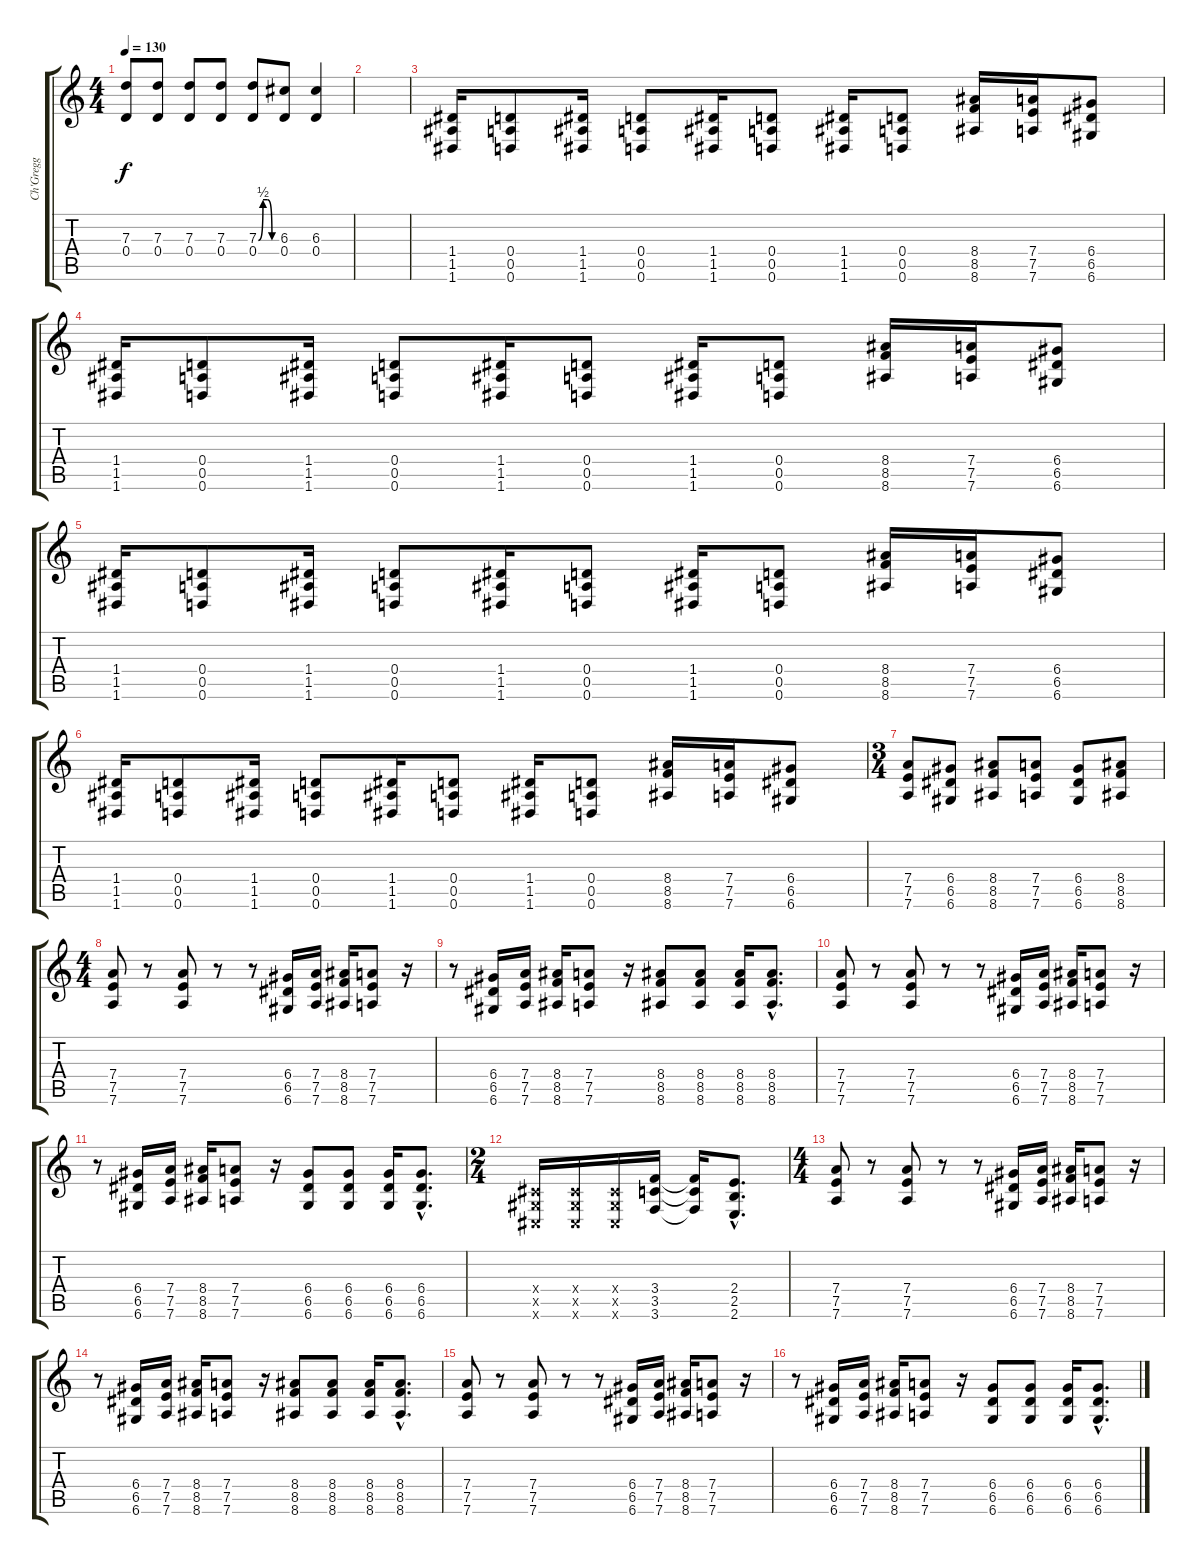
\track ("Ch'Gregg" "Ch'Gregg") {instrument distortionguitar}
\staff {score tabs}
\tuning (E4 B3 G3 D3 A2 D2) {hide}
\ts (4 4)
\tempo 130
\clef g2
\ks c
(7.3{t} 0.4{t}).8{dy f} (7.3 0.4).8 (7.3 0.4).8 (7.3 0.4).8 (7.3{be (custom 0 0 15 2 30 2 45 0 60 0)} 0.4).8 (6.3 0.4).8 (6.3 0.4).4 |
|
(1.4 1.5 1.6).16 (0.4 0.5 0.6).8 (1.4 1.5 1.6).16 (0.4 0.5 0.6).8 (1.4 1.5 1.6).16 (0.4 0.5 0.6).8 (1.4 1.5 1.6).16 (0.4 0.5 0.6).8 (8.4 8.5 8.6).16 (7.4 7.5 7.6).16 (6.4 6.5 6.6).8 |
(1.4 1.5 1.6).16 (0.4 0.5 0.6).8 (1.4 1.5 1.6).16 (0.4 0.5 0.6).8 (1.4 1.5 1.6).16 (0.4 0.5 0.6).8 (1.4 1.5 1.6).16 (0.4 0.5 0.6).8 (8.4 8.5 8.6).16 (7.4 7.5 7.6).16 (6.4 6.5 6.6).8 |
(1.4 1.5 1.6).16 (0.4 0.5 0.6).8 (1.4 1.5 1.6).16 (0.4 0.5 0.6).8 (1.4 1.5 1.6).16 (0.4 0.5 0.6).8 (1.4 1.5 1.6).16 (0.4 0.5 0.6).8 (8.4 8.5 8.6).16 (7.4 7.5 7.6).16 (6.4 6.5 6.6).8 |
(1.4 1.5 1.6).16 (0.4 0.5 0.6).8 (1.4 1.5 1.6).16 (0.4 0.5 0.6).8 (1.4 1.5 1.6).16 (0.4 0.5 0.6).8 (1.4 1.5 1.6).16 (0.4 0.5 0.6).8 (8.4 8.5 8.6).16 (7.4 7.5 7.6).16 (6.4 6.5 6.6).8 |
\ts (3 4)
(7.4 7.5 7.6).8 (6.4 6.5 6.6).8 (8.4 8.5 8.6).8 (7.4 7.5 7.6).8 (6.4 6.5 6.6).8 (8.4 8.5 8.6).8 |
\ts (4 4)
(7.4 7.5 7.6).8 r.8 (7.4 7.5 7.6).8 r.8 r.8 (6.4 6.5 6.6).16 (7.4 7.5 7.6).16 (8.4 8.5 8.6).16 (7.4 7.5 7.6).8 r.16 |
r.8 (6.4 6.5 6.6).16 (7.4 7.5 7.6).16 (8.4 8.5 8.6).16 (7.4 7.5 7.6).8 r.16 (8.4 8.5 8.6).8 (8.4 8.5 8.6).8 (8.4 8.5 8.6).16 (8.4{hac} 8.5{hac} 8.6{hac}).8{d} |
(7.4 7.5 7.6).8 r.8 (7.4 7.5 7.6).8 r.8 r.8 (6.4 6.5 6.6).16 (7.4 7.5 7.6).16 (8.4 8.5 8.6).16 (7.4 7.5 7.6).8 r.16 |
r.8 (6.4 6.5 6.6).16 (7.4 7.5 7.6).16 (8.4 8.5 8.6).16 (7.4 7.5 7.6).8 r.16 (6.4 6.5 6.6).8 (6.4 6.5 6.6).8 (6.4 6.5 6.6).16 (6.4{hac} 6.5{hac} 6.6{hac}).8{d} |
\ts (2 4)
(-1.4{x} -1.5{x} -1.6{x}).16 (-1.4{x} -1.5{x} -1.6{x}).16 (-1.4{x} -1.5{x} -1.6{x}).16 (3.4 3.5 3.6).16 (3.4{t} 3.5{t} 3.6{t}).16 (2.4{hac} 2.5{hac} 2.6{hac}).8{d} |
\ts (4 4)
(7.4 7.5 7.6).8 r.8 (7.4 7.5 7.6).8 r.8 r.8 (6.4 6.5 6.6).16 (7.4 7.5 7.6).16 (8.4 8.5 8.6).16 (7.4 7.5 7.6).8 r.16 |
r.8 (6.4 6.5 6.6).16 (7.4 7.5 7.6).16 (8.4 8.5 8.6).16 (7.4 7.5 7.6).8 r.16 (8.4 8.5 8.6).8 (8.4 8.5 8.6).8 (8.4 8.5 8.6).16 (8.4{hac} 8.5{hac} 8.6{hac}).8{d} |
(7.4 7.5 7.6).8 r.8 (7.4 7.5 7.6).8 r.8 r.8 (6.4 6.5 6.6).16 (7.4 7.5 7.6).16 (8.4 8.5 8.6).16 (7.4 7.5 7.6).8 r.16 |
r.8 (6.4 6.5 6.6).16 (7.4 7.5 7.6).16 (8.4 8.5 8.6).16 (7.4 7.5 7.6).8 r.16 (6.4 6.5 6.6).8 (6.4 6.5 6.6).8 (6.4 6.5 6.6).16 (6.4{hac} 6.5{hac} 6.6{hac}).8{d}
